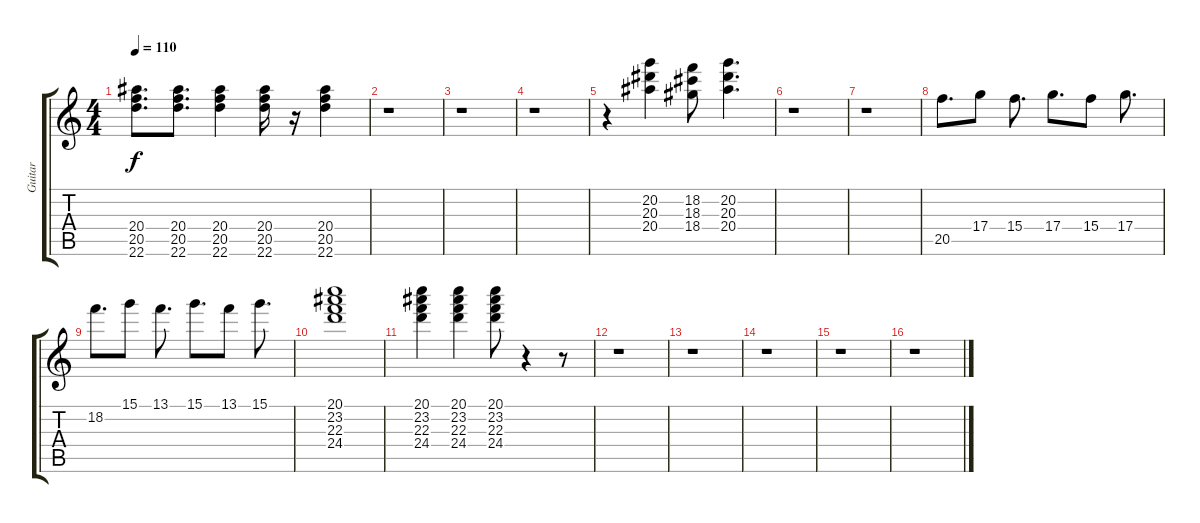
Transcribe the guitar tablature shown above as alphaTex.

\track ("Guitar" "Guitar") {instrument electricguitarclean}
\staff {score tabs}
\tuning (E4 B3 G3 D3 A2 E2) {hide}
\ts (4 4)
\tempo 110
\clef g2
\ks c
(20.4 20.5 22.6).8{d dy f} (20.4 20.5 22.6).8{d} (20.4 20.5 22.6).4 (20.4 20.5 22.6).16 r.16 (20.4 20.5 22.6).4 |
r.1 |
r.1 |
r.1 |
r.4 (20.2 20.3 20.4).4 (18.2 18.3 18.4).8 (20.2 20.3 20.4).4{d} |
r.1 |
r.1 |
20.5.8{d} 17.4.8 15.4.8{d} 17.4.8{d} 15.4.8 17.4.8{d} |
18.2.8{d} 15.1.8 13.1.8{d} 15.1.8{d} 13.1.8 15.1.8{d} |
(20.1 23.2 22.3 24.4).1 |
(20.1 23.2 22.3 24.4).4 (20.1 23.2 22.3 24.4).4 (20.1 23.2 22.3 24.4).8 r.4 r.8 |
r.1 |
r.1 |
r.1 |
r.1 |
r.1
